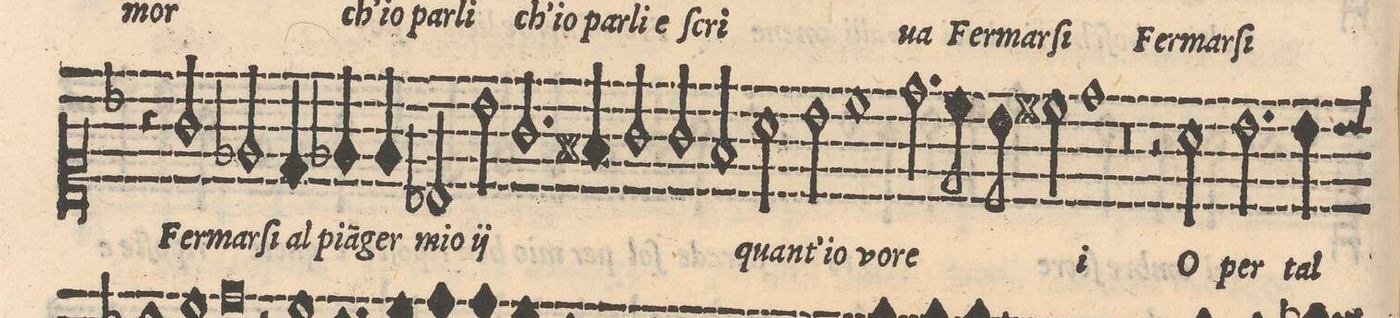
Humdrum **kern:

**kern	**text
*I"CANTO	*
*clefC1	*
*k[b-]	*
*met(C|)	*
*M2/1	*
4r	.
2g/	Fer-
2e-X/	-mar-
=31-	=31-
4d/	-ſi_al
4e-X/	pia(n)-
4e-/	-ger
2B-X/	mio
*	*ij
2b-y\	Fer-
=32-	=32-
2.g/	-mar-
4f#X/	-ſi_al
2g/	pia(n)-
2g/	-ger
=33-	=33-
2fny/	mio
*	*Xij
2a\	quan-
2b-\	-t'io
1ccny\	vo-
=34-	=34-
2.dd\	-re-
8cc\	.
8b-\	.
2cc#X\	.
=35-	=35-
1dd	-i
0r	.
=36-	=36-
2r	.
2a\	O
=37-	=37-
2.b-\	per
4b-\	tal
*custos:b-	*
*-	*-
